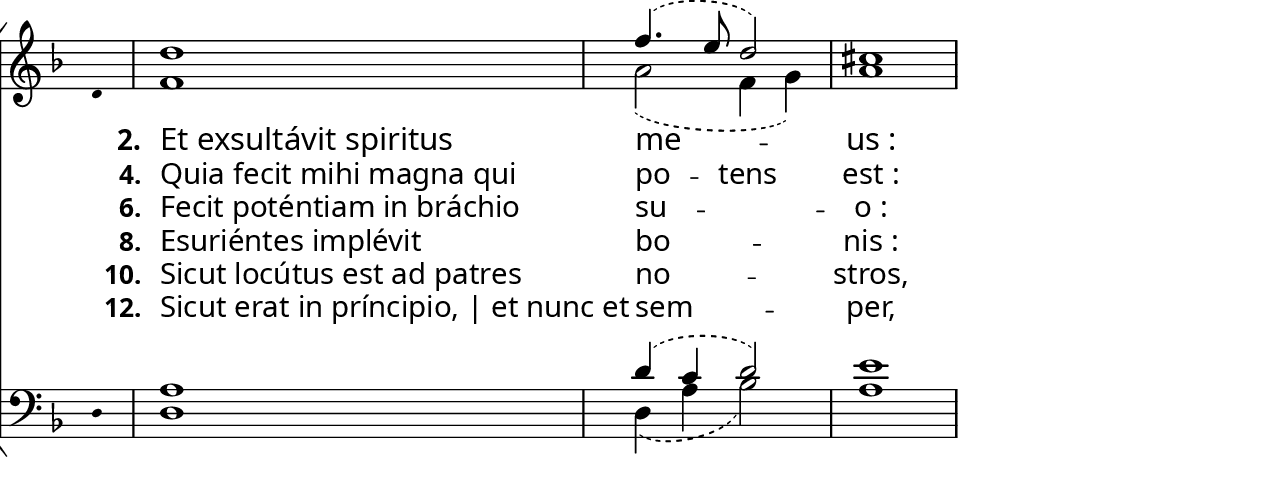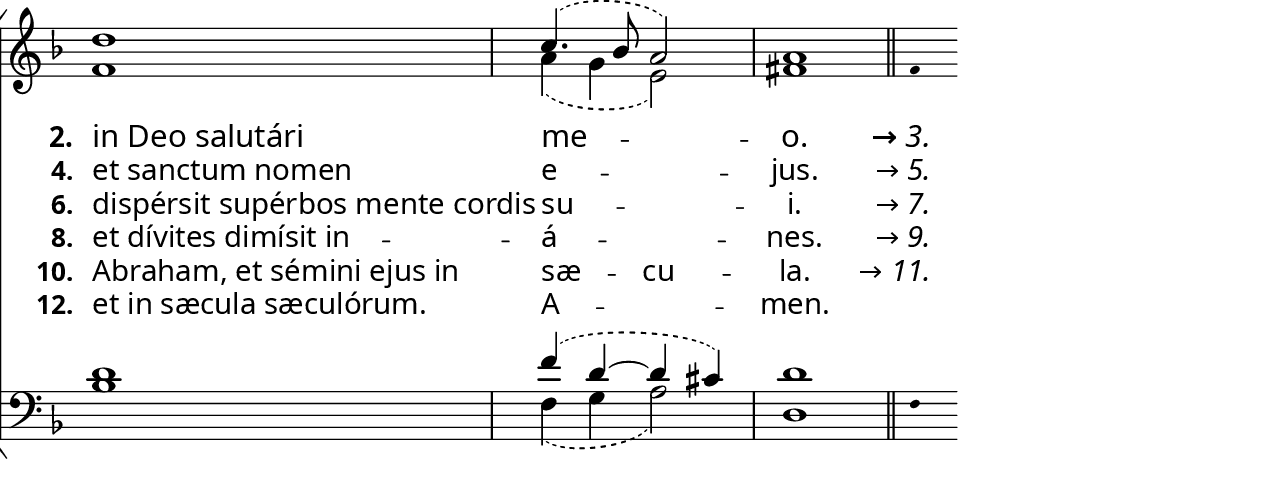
\version "2.18.2"

\header {
 % title = "Magnificat 1D"
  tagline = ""
  %composer = "SMC"
}
\include "lilypond-book-preamble.ly"

#(set-default-paper-size "letter")

stemOn = {
  \revert Staff.Stem #'transparent
  \revert Staff.Flag #'transparent
  \revert Voice.Stem #'length
}

stemOff = {
  \override Staff.Stem #'transparent = ##t
  \override Staff.Flag #'transparent = ##t
  \override Voice.Stem #'length = #0
}

\layout {
  \context {
    \Score
    \omit BarNumber
  }
}

global = {
  \key f \major
  \time 4/4
}

sopMusic = \relative c' {
  \partial 4
  \relative c' { \stemOff \new CueVoice { d4 } \stemOn }
  \slurDashed
  d'1 f4.(\set melismaBusyProperties = #'() e8 d2 ) cis1 |
  d | c4.( bes8 a2) a1 | \bar "||"
  \relative c' { \stemOff \new CueVoice { f4 } }
  %\slurSolid \unset melismaBusyProperties
}
sopWords = \lyricmode {

}

altoMusic = \relative c' {
  \partial 4
  \relative c' { \stemOff \new CueVoice { s4 } \stemOn }
  \slurDashed
  f1 | a2( f4 g) | a1 |
  f1 | a4( g e2) | fis1 \bar "||"
  \relative c' { \stemOff \new CueVoice { s4 } }
}

tenorMusic = \relative c' {
  \partial 4
  \relative c { \stemOff \new CueVoice { s4 } \stemOn }
  \slurDashed
  a1 | d4( c d2) | e1 |
  d1 | f4( d~ d cis) d1 \bar "||"
  \relative c { \stemOff \new CueVoice { s4 } }
}

bassMusic = \relative c' {
  \partial 4
  \relative c { \stemOff \new CueVoice { d4 } \stemOn }
  \slurDashed
  d,1 | d4( a' bes2) | a1 |
  bes | f4( g a2) | d,1 \bar "||" 
  \relative c { \stemOff \new CueVoice { f4 } }
}

hiddenMusicII = {
  \hideNotes
  \partial 4 r4
  \repeat unfold 6 { \skip1 }
  f4
  \unHideNotes
}

hiddenWords = \lyricmode {
  \once \override LyricText #'self-alignment-X = #RIGHT
  \markup\italic"→ 3."
}
hiddenWordsII = \lyricmode {
  \once \override LyricText #'self-alignment-X = #RIGHT
  \markup\italic"→ 5."
}
hiddenWordsIII = \lyricmode {
  \once \override LyricText #'self-alignment-X = #RIGHT
  \markup\italic"→ 7."
}
hiddenWordsIV = \lyricmode {
  \once \override LyricText #'self-alignment-X = #RIGHT
  \markup\italic"→ 9."
}
hiddenWordsV = \lyricmode {
  \once \override LyricText #'self-alignment-X = #RIGHT
  \markup\italic"→ 11."
}

altoWords = \lyricmode {
%  \override StanzaNumber #'font-name = #"Garamond Premier Pro"
%  \override LyricText #'font-name = #"Garamond Premier Pro"
  \set fontSize = #0.5
  \set stanza = #"2. "
  %\set vocalName = "2. "
  %\set shortVocalName = "2. "
  \once \override LyricText #'self-alignment-X = #LEFT
  Et_exsultávit_spiritus me -- _ _ us_:
  \set stanza = #"2. "
  \once \override LyricText #'self-alignment-X = #LEFT
  in_Deo_salutári me -- _ _ o.
}
altoWordsII = \lyricmode {
%  \override StanzaNumber #'font-name = #"Garamond Premier Pro"
%  \override LyricText #'font-name = #"Garamond Premier Pro"
  \set stanza = #"4. "
  \once \override LyricText #'self-alignment-X = #LEFT
  Quia_fecit_mihi_magna_qui po -- _ tens | est_:
  \set stanza = #"4. "
  \once \override LyricText #'self-alignment-X = #LEFT
  et_sanctum_nomen e -- _ _ jus.
}
altoWordsIII = \lyricmode {
%  \override StanzaNumber #'font-name = #"Garamond Premier Pro"
%  \override LyricText #'font-name = #"Garamond Premier Pro"
  \set stanza = #"6. "
  \once \override LyricText #'self-alignment-X = #LEFT
  Fecit_poténtiam_in_bráchio su -- _ _ o_:
  \set stanza = #"6. "
  \once \override LyricText #'self-alignment-X = #LEFT
  dispérsit_supérbos_mente_cordis su -- _ _ i.
}
altoWordsIV = \lyricmode {
%  \override StanzaNumber #'font-name = #"Garamond Premier Pro"
%  \override LyricText #'font-name = #"Garamond Premier Pro"
  \set stanza = #"8. "
  \once \override LyricText #'self-alignment-X = #LEFT
  Esuriéntes_implévit bo -- _ _ nis_:
  \set stanza = #"8. "
  \once \override LyricText #'self-alignment-X = #LEFT
  et_dívites_dimísit_in -- á -- _ _ nes.
}
altoWordsV = \lyricmode {
%  \override StanzaNumber #'font-name = #"Garamond Premier Pro"
%  \override LyricText #'font-name = #"Garamond Premier Pro"
  \set stanza = #"10. "
  \once \override LyricText #'self-alignment-X = #LEFT
  Sicut_locútus_est_ad_patres no -- _ _ stros,
  \set stanza = #"10. "
  \once \override LyricText #'self-alignment-X = #LEFT
  Abraham,_et_sémini_ejus_in sæ -- _ cu -- la.
}
altoWordsVI = \lyricmode {
%  \override StanzaNumber #'font-name = #"Garamond Premier Pro"
%  \override LyricText #'font-name = #"Garamond Premier Pro"
  \set stanza = #"12. "
  \once \override LyricText #'self-alignment-X = #LEFT
  Sicut_erat_in_príncipio,_|_et_nunc_et sem -- _ _ per,
  \set stanza = #"12. "
  \once \override LyricText #'self-alignment-X = #LEFT
  et_in_sæcula_sæculórum. A -- _ _ men.
}


\score {
  \new ChoirStaff <<
    %\new Lyrics = "sopranos"
    \new Staff = "women" <<
      \new Voice = "sopranos"{
        \voiceOne
        << \global \sopMusic >>
      }
      \new Voice = "altos" {
        \voiceTwo
        << \global \altoMusic >>
      }
      \new Voice = "hiddenII" {
        \voiceThree
        << \global \hiddenMusicII >>
      }
    >>
    
    \new Lyrics = "altos"
    \new Lyrics = "altosII"
    \new Lyrics = "altosIII"
    \new Lyrics = "altosIV"
    \new Lyrics = "altosV"
    \new Lyrics = "altosVI"

    \new Staff = "men" <<
      \clef bass
      \new Voice = "tenors" {
        \voiceThree
        << \global \tenorMusic >>
      }
      \new Voice = "bass"{
        \voiceFour
        << \global \bassMusic >>
      }
    >>
   
    \context Lyrics = "altos" \lyricsto "sopranos" \altoWords
    \context Lyrics = "altos" \lyricsto "hiddenII" \hiddenWords
    \context Lyrics = "altosII" \lyricsto "sopranos" \altoWordsII
    \context Lyrics = "altosII" \lyricsto "hiddenII" \hiddenWordsII
    \context Lyrics = "altosIII" \lyricsto "sopranos" \altoWordsIII
    \context Lyrics = "altosIII" \lyricsto "hiddenII" \hiddenWordsIII
    \context Lyrics = "altosIV" \lyricsto "sopranos" \altoWordsIV
    \context Lyrics = "altosIV" \lyricsto "hiddenII" \hiddenWordsIV
    \context Lyrics = "altosV" \lyricsto "sopranos" \altoWordsV
    \context Lyrics = "altosV" \lyricsto "hiddenII" \hiddenWordsV
    \context Lyrics = "altosVI" \lyricsto "sopranos" \altoWordsVI
  >>
  \layout {
    \context {
      \Staff
      \remove "Time_signature_engraver"
    }
  }
}


  #(set-global-staff-size 23)

\paper {
  %myStaffSize = #19
  myStaffSize = #23
  indent = 0\mm
  %line-width = 7.5\in
  line-width = 8.5\in - 2\in
  %ragged-right = ##t
  force-assignment = #""
  line-width = #(- line-width (* mm  3.000000))
  #(define fonts
   (make-pango-font-tree "Garamond Premier Pro"
                         "Garamond Premier Pro"
                         "Garamond Premier Pro"
                          (/ myStaffSize 20)))
}
